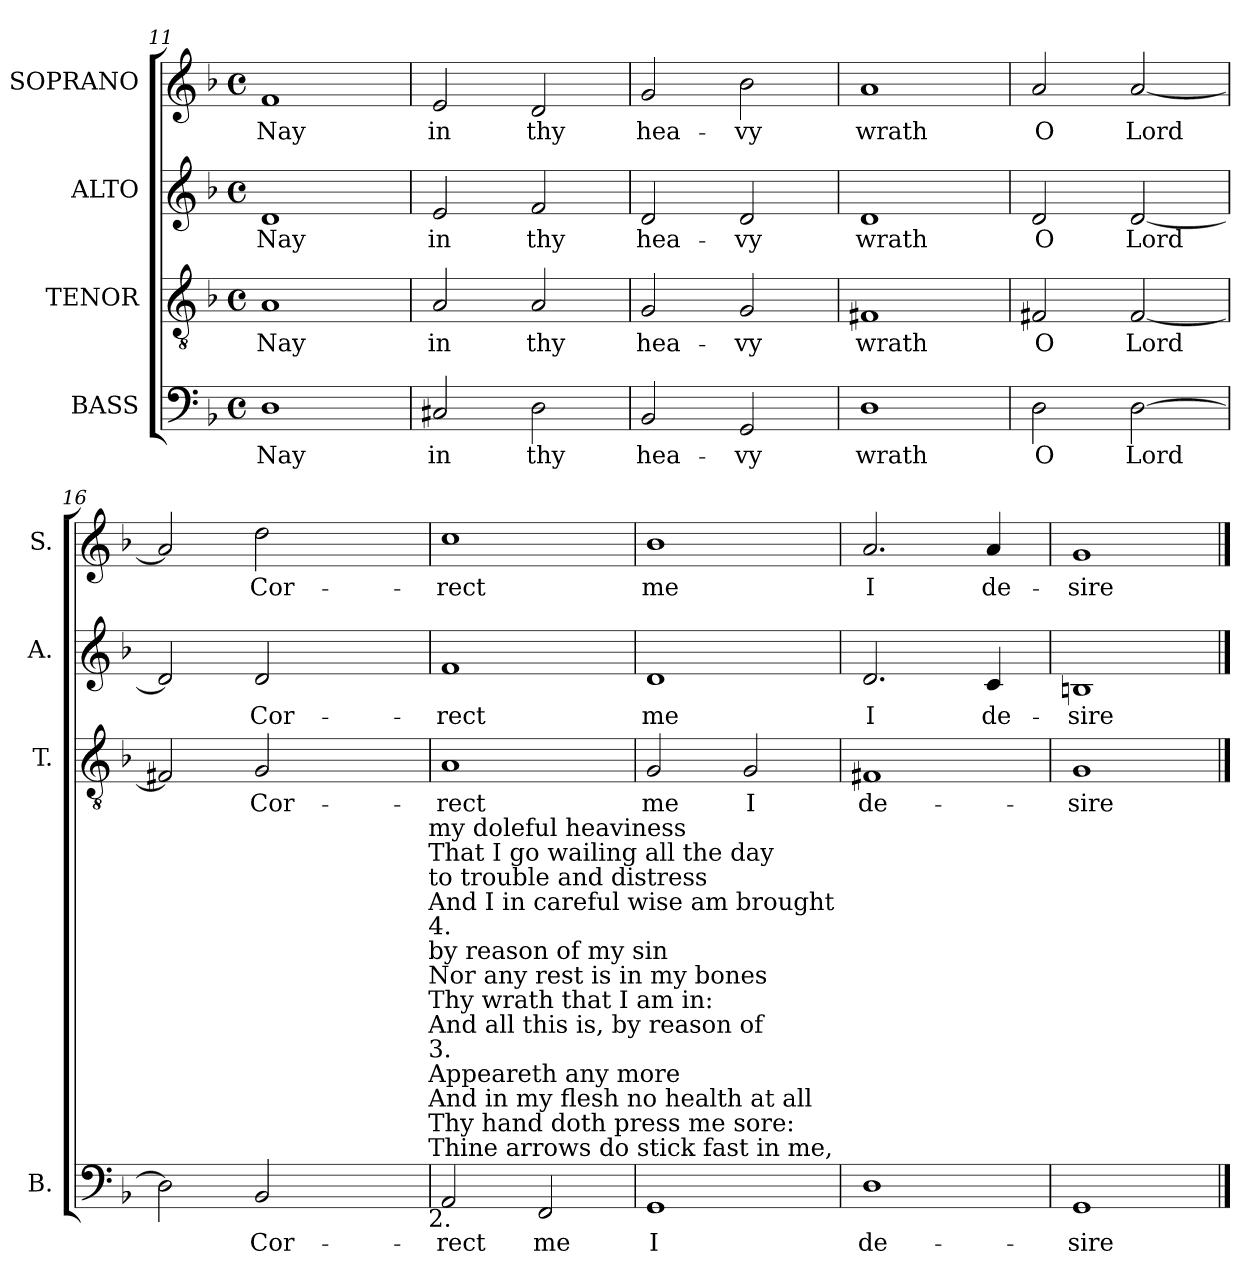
**kern	**text	**kern	**text	**kern	**text	**kern	**text
*part4	*part4	*part3	*part3	*part2	*part2	*part1	*part1
*staff4	*staff4	*staff3	*staff3	*staff2	*staff2	*staff1	*staff1
*I"BASS	*	*I"TENOR	*	*I"ALTO	*	*I"SOPRANO	*
*I'B.	*	*I'T.	*	*I'A.	*	*I'S.	*
*clefF4	*	*clefGv2	*	*clefG2	*	*clefG2	*
*	*	*ITrd7c12	*	*	*	*	*
*k[b-]	*	*k[b-]	*	*k[b-]	*	*k[b-]	*
*d:	*	*d:	*	*d:	*	*d:	*
*M4/4	*	*M4/4	*	*M4/4	*	*M4/4	*
*met(c)	*	*met(c)	*	*met(c)	*	*met(c)	*
=11	=11	=11	=11	=11	=11	=11	=11
!	!LO:LY:b:color=#000000	!	!	!	!	!	!
!	!	!	!LO:LY:b:color=#000000	!	!	!	!
!	!	!	!	!	!LO:LY:b:color=#000000	!	!
!	!	!	!	!	!	!	!LO:LY:b:color=#000000
1Di	Nay	1AAi	Nay	1di	Nay	1fi	Nay
=12	=12	=12	=12	=12	=12	=12	=12
!	!LO:LY:b:color=#000000	!	!	!	!	!	!
!	!	!	!LO:LY:b:color=#000000	!	!	!	!
!	!	!	!	!	!LO:LY:b:color=#000000	!	!
!	!	!	!	!	!	!	!LO:LY:b:color=#000000
2C#Xi/	in	2AAi/	in	2ei/	in	2ei/	in
!	!LO:LY:b:color=#000000	!	!	!	!	!	!
!	!	!	!LO:LY:b:color=#000000	!	!	!	!
!	!	!	!	!	!LO:LY:b:color=#000000	!	!
!	!	!	!	!	!	!	!LO:LY:b:color=#000000
2Di\	thy	2AAi/	thy	2fi/	thy	2di/	thy
=13	=13	=13	=13	=13	=13	=13	=13
!	!LO:LY:b:color=#000000	!	!	!	!	!	!
!	!	!	!LO:LY:b:color=#000000	!	!	!	!
!	!	!	!	!	!LO:LY:b:color=#000000	!	!
!	!	!	!	!	!	!	!LO:LY:b:color=#000000
2BB-i/	hea-	2GGi/	hea-	2di/	hea-	2gi/	hea-
!	!LO:LY:b:color=#000000	!	!	!	!	!	!
!	!	!	!LO:LY:b:color=#000000	!	!	!	!
!	!	!	!	!	!LO:LY:b:color=#000000	!	!
!	!	!	!	!	!	!	!LO:LY:b:color=#000000
2GGi/	-vy	2GGi/	-vy	2di/	-vy	2b-i\	-vy
=14	=14	=14	=14	=14	=14	=14	=14
!	!LO:LY:b:color=#000000	!	!	!	!	!	!
!	!	!	!LO:LY:b:color=#000000	!	!	!	!
!	!	!	!	!	!LO:LY:b:color=#000000	!	!
!	!	!	!	!	!	!	!LO:LY:b:color=#000000
1Di	wrath	1FF#Xi	wrath	1di	wrath	1ai	wrath
!!LO:PB:g=z
=15	=15	=15	=15	=15	=15	=15	=15
!	!LO:LY:b:color=#000000	!	!	!	!	!	!
!	!	!	!LO:LY:b:color=#000000	!	!	!	!
!	!	!	!	!	!LO:LY:b:color=#000000	!	!
!	!	!	!	!	!	!	!LO:LY:b:color=#000000
2Di\	O	2FF#Xi/	O	2di/	O	2ai/	O
!	!LO:LY:b:color=#000000	!	!	!	!	!	!
!	!	!	!LO:LY:b:color=#000000	!	!	!	!
!	!	!	!	!	!LO:LY:b:color=#000000	!	!
!	!	!	!	!	!	!	!LO:LY:b:color=#000000
[2Di\	Lord	[2FF#i/	Lord	[2di/	Lord	[2ai/	Lord
=16	=16	=16	=16	=16	=16	=16	=16
*^	*	*	*	*	*	*	*
2Di\]	2ryy	.	2FF#Xi/]	.	2di/]	.	2ai/]	.
!	!	!LO:LY:b:color=#000000	!	!	!	!	!	!
!	!	!	!	!LO:LY:b:color=#000000	!	!	!	!
!	!	!	!	!	!	!LO:LY:b:color=#000000	!	!
!	!	!	!	!	!	!	!	!LO:LY:b:color=#000000
2BB-i/	4ryy	Cor-	2GGi/	Cor-	2di/	Cor-	2ddi\	Cor-
.	8ryy	.	.	.	.	.	.	.
.	16ryy	.	.	.	.	.	.	.
.	32ryy	.	.	.	.	.	.	.
.	64ryy	.	.	.	.	.	.	.
.	128...ryy	.	.	.	.	.	.	.
!	!LO:TX:b:t=2.	!	!	!	!	!	!	!
!	!LO:TX:t=Thine arrows do stick fast in me,	!	!	!	!	!	!	!
!	!LO:TX:t=Thy hand doth press me sore&colon;	!	!	!	!	!	!	!
!	!LO:TX:t=And in my flesh no health at all	!	!	!	!	!	!	!
!	!LO:TX:t=Appeareth any more	!	!	!	!	!	!	!
!	!LO:TX:t=3.	!	!	!	!	!	!	!
!	!LO:TX:t=And all this is, by reason of	!	!	!	!	!	!	!
!	!LO:TX:t=Thy wrath that I am in&colon;	!	!	!	!	!	!	!
!	!LO:TX:t=Nor any rest is in my bones	!	!	!	!	!	!	!
!	!LO:TX:t=by reason of my sin	!	!	!	!	!	!	!
!	!LO:TX:t=4.	!	!	!	!	!	!	!
!	!LO:TX:t=And I in careful wise am brought	!	!	!	!	!	!	!
!	!LO:TX:t=to trouble and distress	!	!	!	!	!	!	!
!	!LO:TX:t=That I go wailing all the day	!	!	!	!	!	!	!
!	!LO:TX:t=my doleful heaviness	!	!	!	!	!	!	!
.	1024ryy	.	.	.	.	.	.	.
*v	*v	*	*	*	*	*	*	*
=17	=17	=17	=17	=17	=17	=17	=17
*^	*	*	*	*	*	*	*
!	!	!LO:LY:b:color=#000000	!	!	!	!	!	!
*v	*v	*	*	*	*	*	*	*
*^	*	*	*	*	*	*	*
!	!	!	!	!LO:LY:b:color=#000000	!	!	!	!
*v	*v	*	*	*	*	*	*	*
*^	*	*	*	*	*	*	*
!	!	!	!	!	!	!LO:LY:b:color=#000000	!	!
*v	*v	*	*	*	*	*	*	*
*^	*	*	*	*	*	*	*
!	!	!	!	!	!	!	!	!LO:LY:b:color=#000000
*v	*v	*	*	*	*	*	*	*
2AAi/	-rect	1AAi	-rect	1fi	-rect	1cci	-rect
!	!LO:LY:b:color=#000000	!	!	!	!	!	!
2FFi/	me	.	.	.	.	.	.
=18	=18	=18	=18	=18	=18	=18	=18
!	!LO:LY:b:color=#000000	!	!	!	!	!	!
!	!	!	!LO:LY:b:color=#000000	!	!	!	!
!	!	!	!	!	!LO:LY:b:color=#000000	!	!
!	!	!	!	!	!	!	!LO:LY:b:color=#000000
1GGi	I	2GGi/	me	1di	me	1b-i	me
!	!	!	!LO:LY:b:color=#000000	!	!	!	!
.	.	2GGi/	I	.	.	.	.
=19	=19	=19	=19	=19	=19	=19	=19
!	!LO:LY:b:color=#000000	!	!	!	!	!	!
!	!	!	!LO:LY:b:color=#000000	!	!	!	!
!	!	!	!	!	!LO:LY:b:color=#000000	!	!
!	!	!	!	!	!	!	!LO:LY:b:color=#000000
1Di	de-	1FF#Xi	de-	2.di/	I	2.ai/	I
!	!	!	!	!	!LO:LY:b:color=#000000	!	!
!	!	!	!	!	!	!	!LO:LY:b:color=#000000
.	.	.	.	4ci/	de-	4ai/	de-
=20	=20	=20	=20	=20	=20	=20	=20
!	!LO:LY:b:color=#000000	!	!	!	!	!	!
!	!	!	!LO:LY:b:color=#000000	!	!	!	!
!	!	!	!	!	!LO:LY:b:color=#000000	!	!
!	!	!	!	!	!	!	!LO:LY:b:color=#000000
1GGi	-sire	1GGi	-sire	1Bni	-sire	1gi	-sire
==	==	==	==	==	==	==	==
*-	*-	*-	*-	*-	*-	*-	*-
